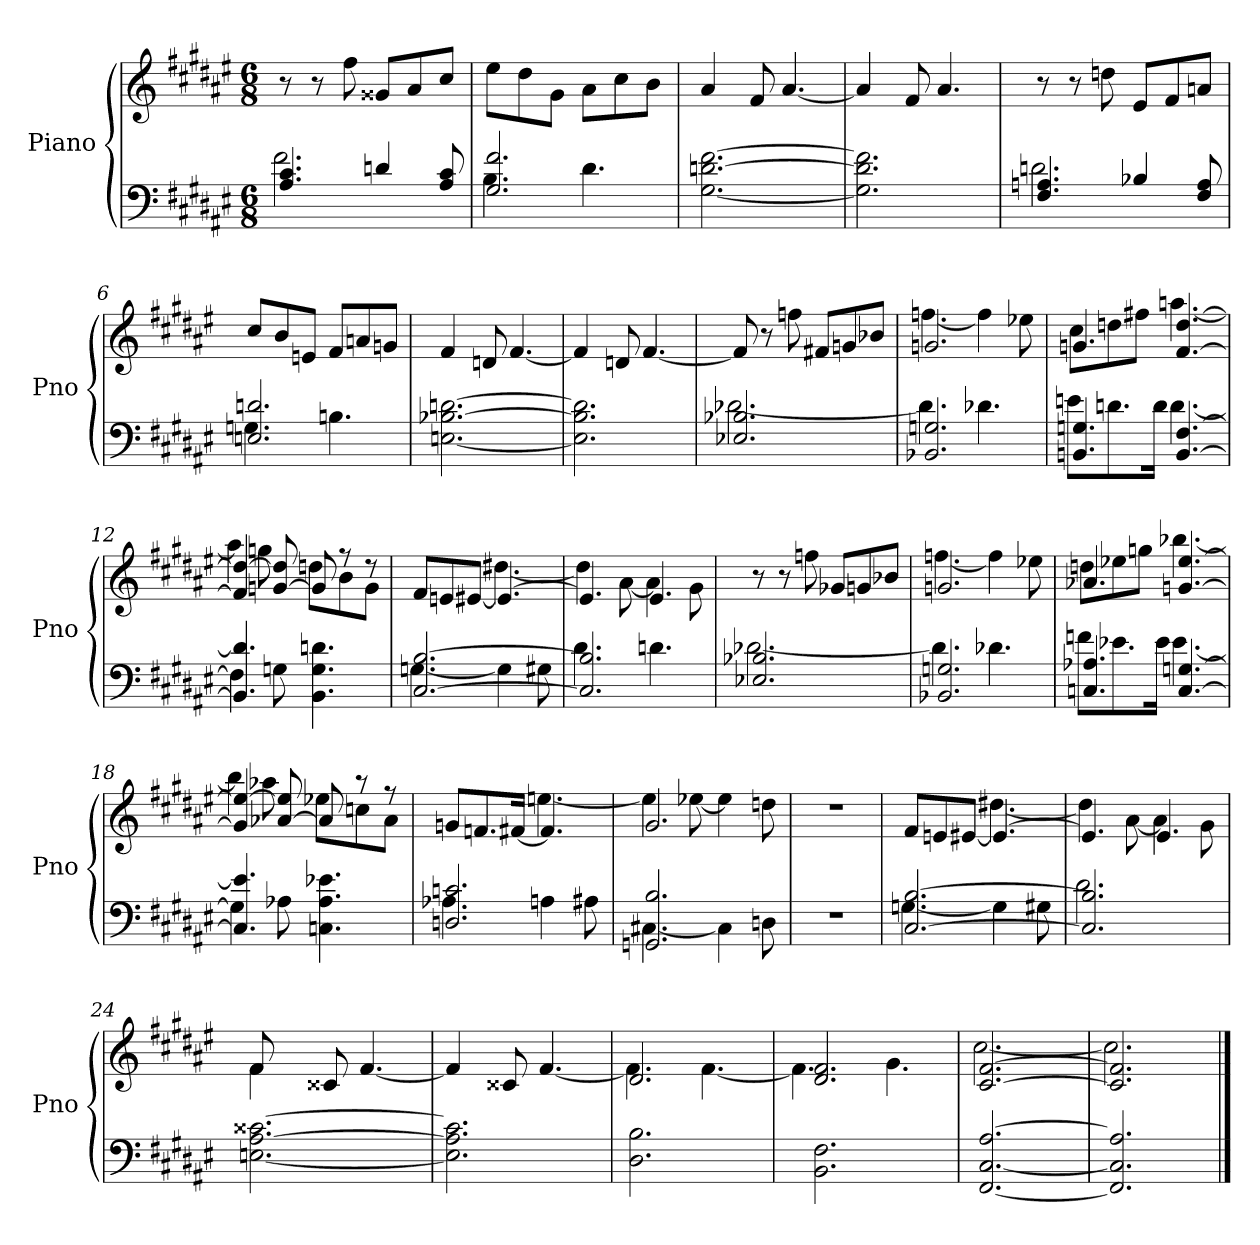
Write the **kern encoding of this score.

**kern	**kern
*part1	*part1
*staff2	*staff1
*I"Piano	*
*I'Pno	*
*clefF4	*clefG2
*k[f#c#g#d#a#e#]	*k[f#c#g#d#a#e#]
*F#:	*F#:
*M6/8	*M6/8
=1	=1
*^	*
4.A# 4.c#	2.f#	8r
.	.	8r
.	.	8ff#
4dn	.	8g##XL
.	.	8a#
8A# 8c#	.	8cc#J
=2	=2	=2
2.G# 2.f#	4.B	8ee#L
.	.	8dd#
.	.	8g#J
.	4.d#	8a#L
.	.	8cc#
.	.	8bJ
*v	*v	*
=3	=3
[2.G# [2.dn [2.f#	4a#
.	8f#
.	[4.a#
=4	=4
2.G#] 2.d] 2.f#]	4a#]
.	8f#
.	4.a#
=5	=5
*^	*
4.F# 4.An	2.dn	8r
.	.	8r
.	.	8ddn
4B-X	.	8e#L
.	.	8f#
8F# 8A	.	8anJ
=6	=6	=6
2.En 2.dn	4.Gn	8cc#L
.	.	8b
.	.	8enJ
.	4.Bn	8f#L
.	.	8an
.	.	8gnJ
*v	*v	*
=7	=7
[2.En [2.B-X [2.dn	4f#
.	8dn
.	[4.f#
=8	=8
2.E] 2.B-] 2.d]	4f#]
.	8dn
.	[4.f#
=9	=9
*^	*
2.E-X 2.B-X	[2.d-X	8f#]
.	.	8r
.	.	8ffn
.	.	8f#XL
.	.	8gn
.	.	8b-XJ
=10	=10	=10
*	*	*^
2.BB-X 2.Gn	4.d-]	2.gn	[4.ffn
.	4.d-X	.	4ff]
.	.	.	8ee-X
=11	=11	=11	=11
4.BBn 4.Gn	8enL	4.gn	8cc#L
.	8.dn	.	8ddn
.	.	.	8ff#XJ
.	16dJk	.	.
[4.BB [4.F#	[4.d	[4.f# [4.dd	[4.aan
=12	=12	=12	=12
4.BB] 4.d]	4F#]	4f#] 4dd_	4aa]
.	8Gn	[8gn 8dd]	8ggn
4.BB 4.G 4.dn	4.ryy	8g]	8ddnL
.	.	8r	8b
.	.	8r	8gJ
=13	=13	=13	=13
[2.C# [2.B	[4.Gn	8f#L	4.ryy
.	.	8en	.
.	.	[8e#XJ	.
.	4G]	4.e#_	[4.dd#X
.	8G#X	.	.
=14	=14	=14	=14
2.C#] 2.B]	4.d#	4.e#]	4dd#]
.	.	.	[8a#
.	4.dn	4.e#	4a#]
.	.	.	8g#
*	*	*v	*v
=15	=15	=15
2.E-X 2.B-X	[2.d-X	8r
.	.	8r
.	.	8ffn
.	.	8g-XL
.	.	8gn
.	.	8b-XJ
=16	=16	=16
*	*	*^
2.BB-X 2.Gn	4.d-]	2.gn	[4.ffn
.	4.d-X	.	4ff]
.	.	.	8ee-X
=17	=17	=17	=17
4.Cn 4.A-X	8fnL	4.a-X	8ddnL
.	8.e-X	.	8ee-X
.	.	.	8ggnJ
.	16e-Jk	.	.
[4.C [4.Gn	[4.e-	[4.gn [4.ee-	[4.bb-X
=18	=18	=18	=18
4.C] 4.e-]	4G]	4g] 4ee-_	4bb-]
.	8A-X	[8a-X 8ee-]	8aa-X
4.Cn 4.A- 4.e-X	4.ryy	8a-]	8ee-XL
.	.	8r	8ccn
.	.	8r	8a-J
=19	=19	=19	=19
2.Dn 2.cn	4.A-X	8gnL	4.ryy
.	.	8.fn	.
.	.	[16f#XJk	.
.	4An	4.f#]	[4.een
.	8A#X	.	.
=20	=20	=20	=20
2.GGn 2.B	[4.C#X	2.g#	4ee]
.	.	.	[8ee-X
.	4C#]	.	4ee-]
.	8Dn	.	8ddn
*v	*v	*	*
*	*v	*v
=21	=21
2.r	2.r
=22	=22
*^	*^
[2.C# [2.B	[4.Gn	8f#L	4.ryy
.	.	8en	.
.	.	[8e#XJ	.
.	4G]	4.e#_	[4.dd#X
.	8G#X	.	.
=23	=23	=23	=23
2.C#] 2.B]	2.d#	4.e#]	4dd#]
.	.	.	[8a#
.	.	4.e#	4a#]
.	.	.	8g#
*v	*v	*	*
=24	=24	=24
[2.En [2.A# [2.c##X	8f#	4f#
.	8ryy	.
.	8c##X	2ryy
.	[4.f#	.
*	*v	*v
=25	=25
2.E] 2.A#] 2.c##]	4f#]
.	8c##X
.	[4.f#
=26	=26
*	*^
2.D# 2.B	2.d#	4.f#]
.	.	[4.f#
=27	=27	=27
2.BB 2.F#	2.d# 2.f#	4.f#]
.	.	4.g#
=28	=28	=28
[2.FF# [2.C# [2.A#	[2.c# [2.f#	[2.cc#
=29	=29	=29
2.FF#] 2.C#] 2.A#]	2.c#] 2.f#]	2.cc#]
*	*v	*v
==	==
*-	*-
